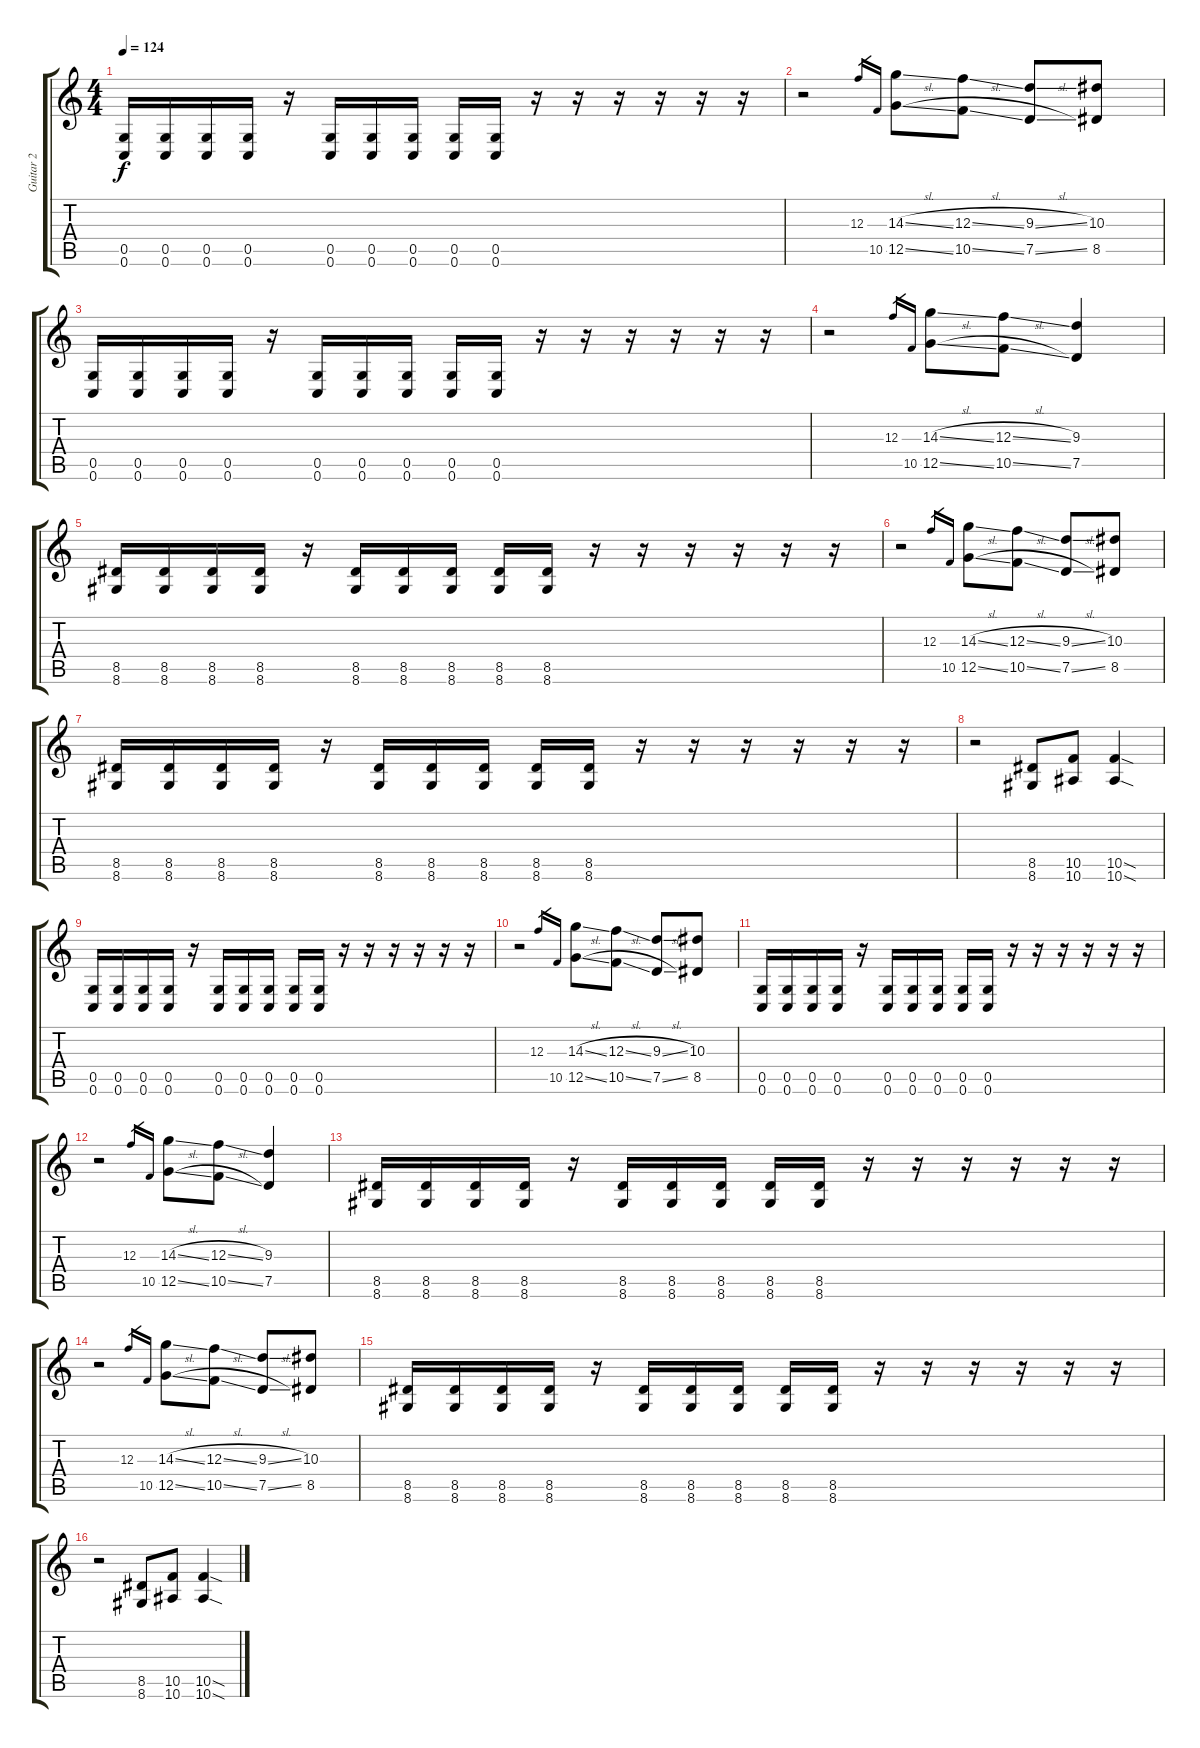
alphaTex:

\track ("Guitar 2" "Guitar 2") {instrument distortionguitar}
\staff {score tabs}
\tuning (D4 A3 F3 C3 G2 C2) {hide}
\ts (4 4)
\tempo 124
\clef g2
\ks c
(0.5 0.6).16{dy f} (0.5 0.6).16 (0.5 0.6).16 (0.5 0.6).16 r.16 (0.5 0.6).16 (0.5 0.6).16 (0.5 0.6).16 (0.5 0.6).16 (0.5 0.6).16 r.16 r.16 r.16 r.16 r.16 r.16 |
r.2 12.3.16{gr} 10.5.16{gr} (14.3{sl} 12.5{sl}).8 (12.3{sl} 10.5{sl}).8 (9.3{sl} 7.5{sl}).8 (10.3 8.5).8 |
(0.5 0.6).16 (0.5 0.6).16 (0.5 0.6).16 (0.5 0.6).16 r.16 (0.5 0.6).16 (0.5 0.6).16 (0.5 0.6).16 (0.5 0.6).16 (0.5 0.6).16 r.16 r.16 r.16 r.16 r.16 r.16 |
r.2 12.3.16{gr} 10.5.16{gr} (14.3{sl} 12.5{sl}).8 (12.3{sl} 10.5{sl}).8 (9.3 7.5).4 |
(8.5 8.6).16 (8.5 8.6).16 (8.5 8.6).16 (8.5 8.6).16 r.16 (8.5 8.6).16 (8.5 8.6).16 (8.5 8.6).16 (8.5 8.6).16 (8.5 8.6).16 r.16 r.16 r.16 r.16 r.16 r.16 |
r.2 12.3.16{gr} 10.5.16{gr} (14.3{sl} 12.5{sl}).8 (12.3{sl} 10.5{sl}).8 (9.3{sl} 7.5{sl}).8 (10.3 8.5).8 |
(8.5 8.6).16 (8.5 8.6).16 (8.5 8.6).16 (8.5 8.6).16 r.16 (8.5 8.6).16 (8.5 8.6).16 (8.5 8.6).16 (8.5 8.6).16 (8.5 8.6).16 r.16 r.16 r.16 r.16 r.16 r.16 |
r.2 (8.5 8.6).8 (10.5 10.6).8 (10.5{sod} 10.6{sod}).4 |
(0.5 0.6).16 (0.5 0.6).16 (0.5 0.6).16 (0.5 0.6).16 r.16 (0.5 0.6).16 (0.5 0.6).16 (0.5 0.6).16 (0.5 0.6).16 (0.5 0.6).16 r.16 r.16 r.16 r.16 r.16 r.16 |
r.2 12.3.16{gr} 10.5.16{gr} (14.3{sl} 12.5{sl}).8 (12.3{sl} 10.5{sl}).8 (9.3{sl} 7.5{sl}).8 (10.3 8.5).8 |
(0.5 0.6).16 (0.5 0.6).16 (0.5 0.6).16 (0.5 0.6).16 r.16 (0.5 0.6).16 (0.5 0.6).16 (0.5 0.6).16 (0.5 0.6).16 (0.5 0.6).16 r.16 r.16 r.16 r.16 r.16 r.16 |
r.2 12.3.16{gr} 10.5.16{gr} (14.3{sl} 12.5{sl}).8 (12.3{sl} 10.5{sl}).8 (9.3 7.5).4 |
(8.5 8.6).16 (8.5 8.6).16 (8.5 8.6).16 (8.5 8.6).16 r.16 (8.5 8.6).16 (8.5 8.6).16 (8.5 8.6).16 (8.5 8.6).16 (8.5 8.6).16 r.16 r.16 r.16 r.16 r.16 r.16 |
r.2 12.3.16{gr} 10.5.16{gr} (14.3{sl} 12.5{sl}).8 (12.3{sl} 10.5{sl}).8 (9.3{sl} 7.5{sl}).8 (10.3 8.5).8 |
(8.5 8.6).16 (8.5 8.6).16 (8.5 8.6).16 (8.5 8.6).16 r.16 (8.5 8.6).16 (8.5 8.6).16 (8.5 8.6).16 (8.5 8.6).16 (8.5 8.6).16 r.16 r.16 r.16 r.16 r.16 r.16 |
r.2 (8.5 8.6).8 (10.5 10.6).8 (10.5{sod} 10.6{sod}).4
